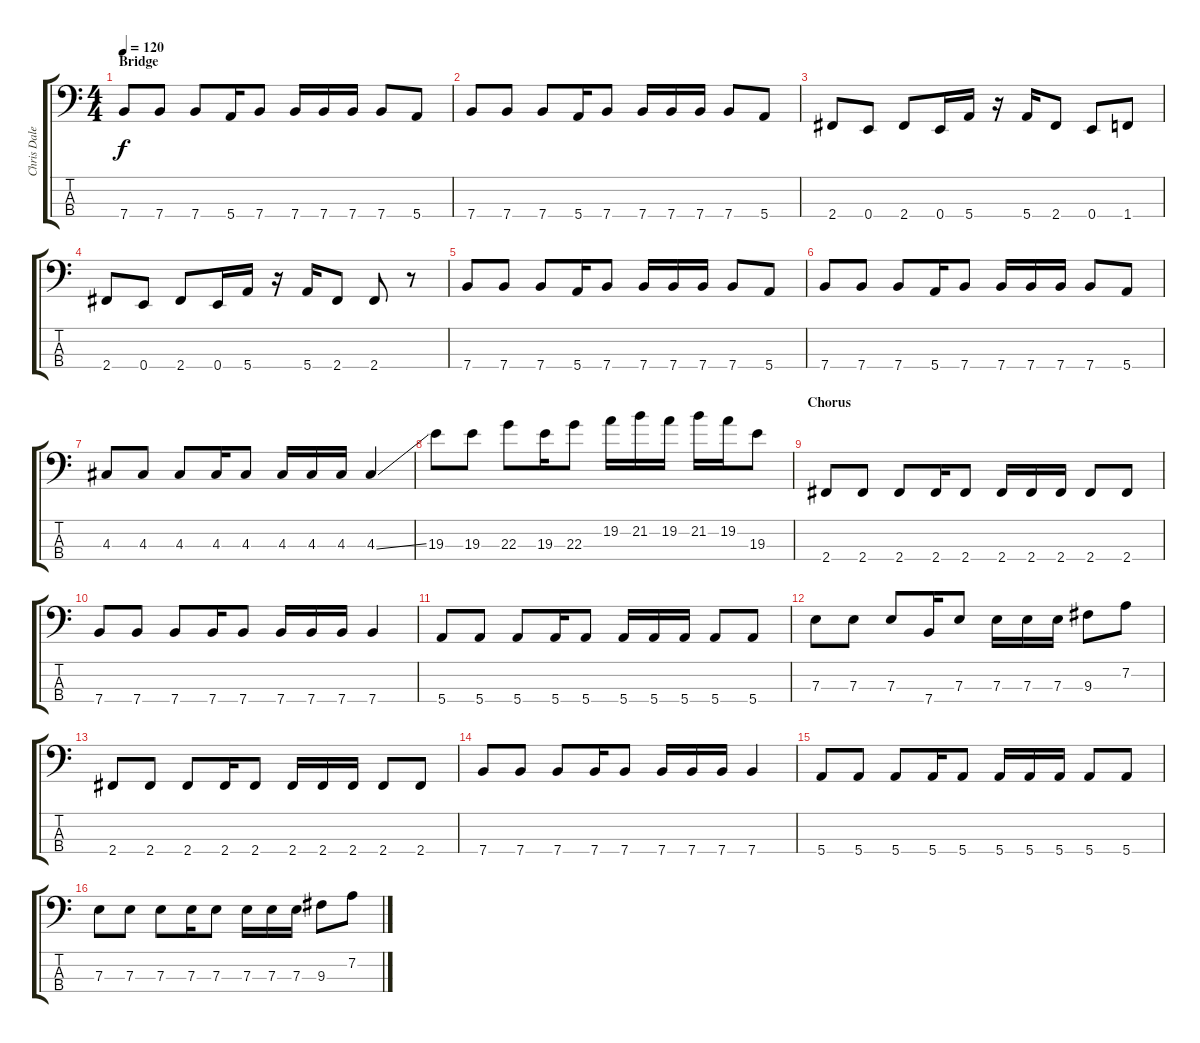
\track ("Chris Dale (Bass)" "Chris Dale") {instrument electricbasspick}
\staff {score tabs}
\tuning (G2 D2 A1 E1) {hide}
\ts (4 4)
\section ("" "Bridge")
\tempo 120
\clef f4
\ks c
7.4.8{dy f} 7.4.8 7.4.8 5.4.16 7.4.8 7.4.16 7.4.16 7.4.16 7.4.8 5.4.8 |
7.4.8 7.4.8 7.4.8 5.4.16 7.4.8 7.4.16 7.4.16 7.4.16 7.4.8 5.4.8 |
2.4.8 0.4.8 2.4.8 0.4.16 5.4.16 r.16 5.4.16 2.4.8 0.4.8 1.4.8 |
2.4.8 0.4.8 2.4.8 0.4.16 5.4.16 r.16 5.4.16 2.4.8 2.4.8 r.8 |
7.4.8 7.4.8 7.4.8 5.4.16 7.4.8 7.4.16 7.4.16 7.4.16 7.4.8 5.4.8 |
7.4.8 7.4.8 7.4.8 5.4.16 7.4.8 7.4.16 7.4.16 7.4.16 7.4.8 5.4.8 |
4.3.8 4.3.8 4.3.8 4.3.16 4.3.8 4.3.16 4.3.16 4.3.16 4.3{ss}.4 |
19.3.8 19.3.8 22.3.8 19.3.16 22.3.8 19.2.16 21.2.16 19.2.16 21.2.16 19.2.16 19.3.8 |
\section ("" "Chorus")
2.4.8 2.4.8 2.4.8 2.4.16 2.4.8 2.4.16 2.4.16 2.4.16 2.4.8 2.4.8 |
7.4.8 7.4.8 7.4.8 7.4.16 7.4.8 7.4.16 7.4.16 7.4.16 7.4.4 |
5.4.8 5.4.8 5.4.8 5.4.16 5.4.8 5.4.16 5.4.16 5.4.16 5.4.8 5.4.8 |
7.3.8 7.3.8 7.3.8 7.4.16 7.3.8 7.3.16 7.3.16 7.3.16 9.3.8 7.2.8 |
2.4.8 2.4.8 2.4.8 2.4.16 2.4.8 2.4.16 2.4.16 2.4.16 2.4.8 2.4.8 |
7.4.8 7.4.8 7.4.8 7.4.16 7.4.8 7.4.16 7.4.16 7.4.16 7.4.4 |
5.4.8 5.4.8 5.4.8 5.4.16 5.4.8 5.4.16 5.4.16 5.4.16 5.4.8 5.4.8 |
7.3.8 7.3.8 7.3.8 7.3.16 7.3.8 7.3.16 7.3.16 7.3.16 9.3.8 7.2.8
